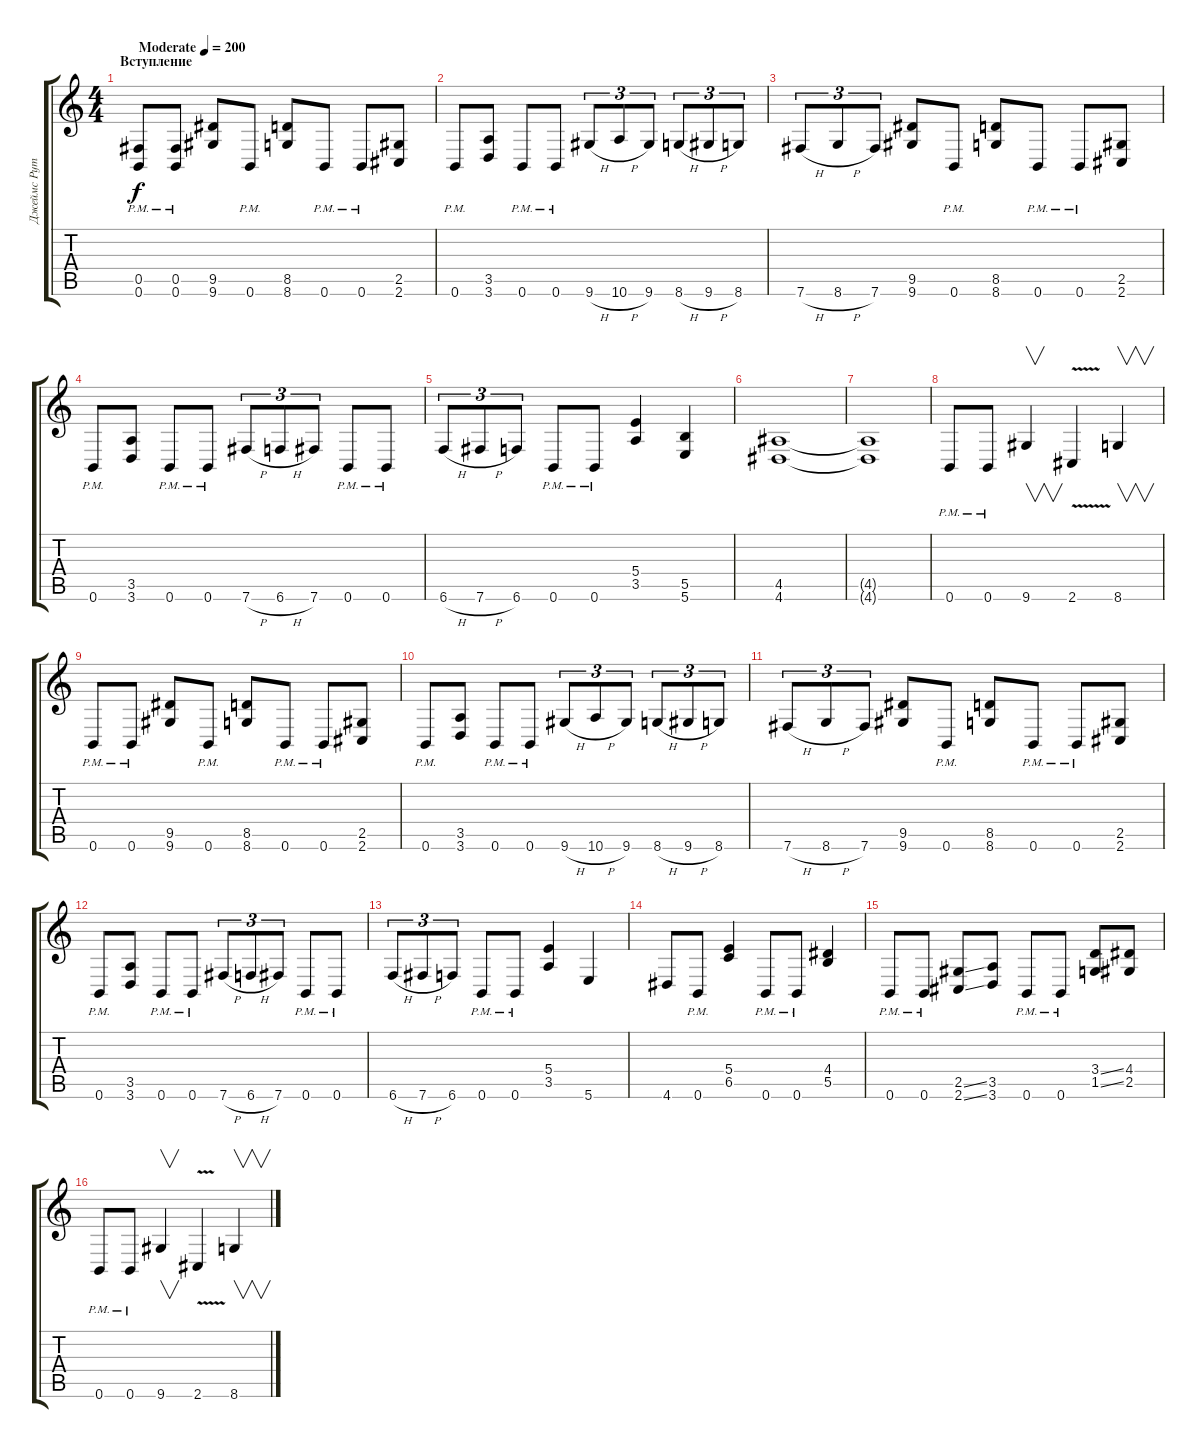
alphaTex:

\track ("Джеймс Рут" "Джеймс Рут") {instrument distortionguitar}
\staff {score tabs}
\tuning (Db4 Ab3 E3 B2 Gb2 B1) {hide}
\ts (4 4)
\section ("" "Вступление")
\tempo (200 "Moderate")
\clef g2
\ks c
(0.5{pm} 0.6{pm}).8{dy f instrument distortionguitar} (0.5{pm} 0.6{pm}).8 (9.5 9.6).8 0.6{pm}.8 (8.5 8.6).8 0.6{pm}.8 0.6{pm}.8 (2.5 2.6).8 |
0.6{pm}.8 (3.5 3.6).8 0.6{pm}.8 0.6{pm}.8 9.6{h}.8{tu (3 2)} 10.6{h}.8{tu (3 2)} 9.6.8{tu (3 2)} 8.6{h}.8{tu (3 2)} 9.6{h}.8{tu (3 2)} 8.6.8{tu (3 2)} |
7.6{h}.8{tu (3 2)} 8.6{h}.8{tu (3 2)} 7.6.8{tu (3 2)} (9.5 9.6).8 0.6{pm}.8 (8.5 8.6).8 0.6{pm}.8 0.6{pm}.8 (2.5 2.6).8 |
0.6{pm}.8 (3.5 3.6).8 0.6{pm}.8 0.6{pm}.8 7.6{h}.8{tu (3 2)} 6.6{h}.8{tu (3 2)} 7.6.8{tu (3 2)} 0.6{pm}.8 0.6{pm}.8 |
6.6{h}.8{tu (3 2)} 7.6{h}.8{tu (3 2)} 6.6.8{tu (3 2)} 0.6{pm}.8 0.6{pm}.8 (5.4 3.5).4 (5.5 5.6).4 |
(4.5 4.6).1 |
(4.5{t} 4.6{t}).1 |
0.6{pm}.8 0.6{pm}.8 9.6.4{v} 2.6{v}.4 8.6.4{v} |
0.6{pm}.8 0.6{pm}.8 (9.5 9.6).8 0.6{pm}.8 (8.5 8.6).8 0.6{pm}.8 0.6{pm}.8 (2.5 2.6).8 |
0.6{pm}.8 (3.5 3.6).8 0.6{pm}.8 0.6{pm}.8 9.6{h}.8{tu (3 2)} 10.6{h}.8{tu (3 2)} 9.6.8{tu (3 2)} 8.6{h}.8{tu (3 2)} 9.6{h}.8{tu (3 2)} 8.6.8{tu (3 2)} |
7.6{h}.8{tu (3 2)} 8.6{h}.8{tu (3 2)} 7.6.8{tu (3 2)} (9.5 9.6).8 0.6{pm}.8 (8.5 8.6).8 0.6{pm}.8 0.6{pm}.8 (2.5 2.6).8 |
0.6{pm}.8 (3.5 3.6).8 0.6{pm}.8 0.6{pm}.8 7.6{h}.8{tu (3 2)} 6.6{h}.8{tu (3 2)} 7.6.8{tu (3 2)} 0.6{pm}.8 0.6{pm}.8 |
6.6{h}.8{tu (3 2)} 7.6{h}.8{tu (3 2)} 6.6.8{tu (3 2)} 0.6{pm}.8 0.6{pm}.8 (5.4 3.5).4 5.6.4 |
4.6.8 0.6{pm}.8 (5.4 6.5).4 0.6{pm}.8 0.6{pm}.8 (4.4 5.5).4 |
0.6{pm}.8 0.6{pm}.8 (2.5{ss} 2.6{ss}).8 (3.5 3.6).8 0.6{pm}.8 0.6{pm}.8 (3.4{ss} 1.5{ss}).8 (4.4 2.5).8 |
0.6{pm}.8 0.6{pm}.8 9.6.4{v} 2.6{v}.4 8.6.4{v}
